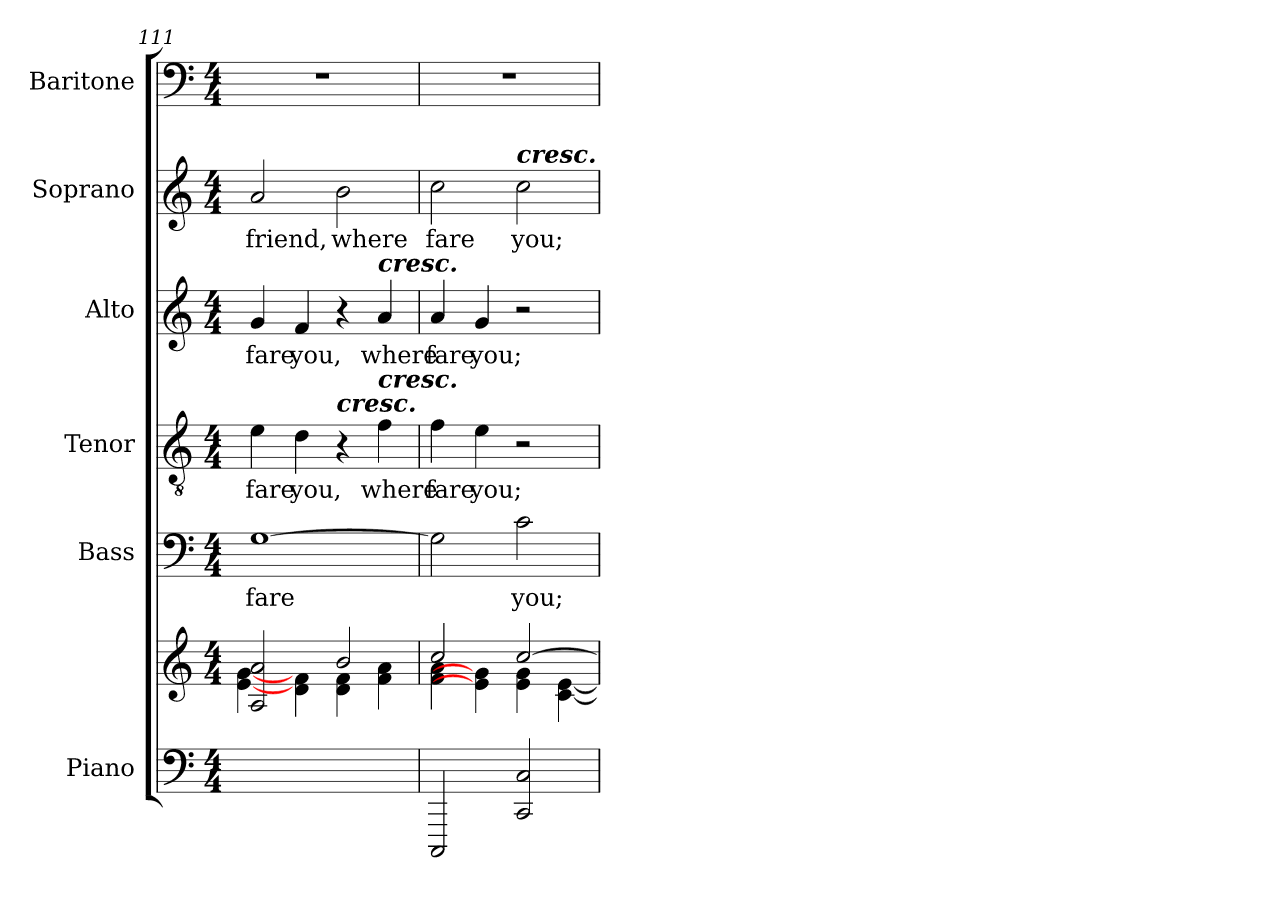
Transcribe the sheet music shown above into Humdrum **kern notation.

**kern	**kern	**kern	**text	**kern	**text	**kern	**text	**kern	**text	**kern
*part6	*part6	*part5	*part5	*part4	*part4	*part3	*part3	*part2	*part2	*part1
*staff7	*staff6	*staff5	*staff5	*staff4	*staff4	*staff3	*staff3	*staff2	*staff2	*staff1
*I"Piano	*	*I"Bass	*	*I"Tenor	*	*I"Alto	*	*I"Soprano	*	*I"Baritone
*	*	*I'B	*	*I'T	*	*I'A	*	*I'S	*	*
*clefF4	*clefG2	*clefF4	*	*clefGv2	*	*clefG2	*	*clefG2	*	*clefF4
*k[]	*k[]	*k[]	*	*k[]	*	*k[]	*	*k[]	*	*k[]
*M4/4	*M4/4	*M4/4	*	*M4/4	*	*M4/4	*	*M4/4	*	*M4/4
=111	=111	=111	=111	=111	=111	=111	=111	=111	=111	=111
*^	*^	*	*	*	*	*	*	*	*	*
!	!	!	!	!	!LO:LY:b	!	!LO:LY:b	!	!LO:LY:b	!	!LO:LY:b	!
4ryy	1ryy	2A/ 2a/	[4e\ [4g\	[1G	fare	4e\	fare	4g/	fare	2a/	friend,	1r
!	!	!	!	!	!	!	!LO:LY:b	!	!LO:LY:b	!	!	!
4ryy	.	.	4d\ 4f\	.	.	4d\	you,	4f/	you,	.	.	.
!	!	!	!	!	!	!LO:TX:a:Bi:t=cresc.	!	!	!	!	!	!
!	!	!	!	!	!	!	!	!	!	!	!LO:LY:b	!
4ryy	.	2b/	4d\ 4f\	.	.	4r	.	4r	.	2b\	where	.
!	!	!	!	!	!	!	!	!LO:TX:a:Bi:t=cresc.	!	!	!	!
!	!	!	!	!	!	!LO:TX:a:Bi:t=cresc.	!	!	!	!	!	!
!	!	!	!	!	!	!	!LO:LY:b	!	!LO:LY:b	!	!	!
4ryy	.	.	4f\ 4a\	.	.	4f\	where	4a/	where	.	.	.
=112	=112	=112	=112	=112	=112	=112	=112	=112	=112	=112	=112	=112
!	!	!	!	!	!	!	!LO:LY:b	!	!LO:LY:b	!	!LO:LY:b	!
2CCC/	1ryy	2cc/	4f\ 4a\	2G\]	.	4f\	fare	4a/	fare	2cc\	fare	1r
!	!	!	!	!	!	!	!LO:LY:b	!	!LO:LY:b	!	!	!
.	.	.	4e\] 4g\]	.	.	4e\	you;	4g/	you;	.	.	.
!	!	!	!	!	!	!	!	!	!	!LO:TX:a:Bi:t=cresc.	!	!
!	!	!	!	!	!LO:LY:b	!	!	!	!	!	!LO:LY:b	!
2CC/ 2C/	.	[2cc/	4e\ 4g\	2c\	you;	2r	.	2r	.	2cc\	you;	.
.	.	.	[4c\ [4e\	.	.	.	.	.	.	.	.	.
*v	*v	*	*	*	*	*	*	*	*	*	*	*
*	*v	*v	*	*	*	*	*	*	*	*	*
=	=	=	=	=	=	=	=	=	=	=
*-	*-	*-	*-	*-	*-	*-	*-	*-	*-	*-
